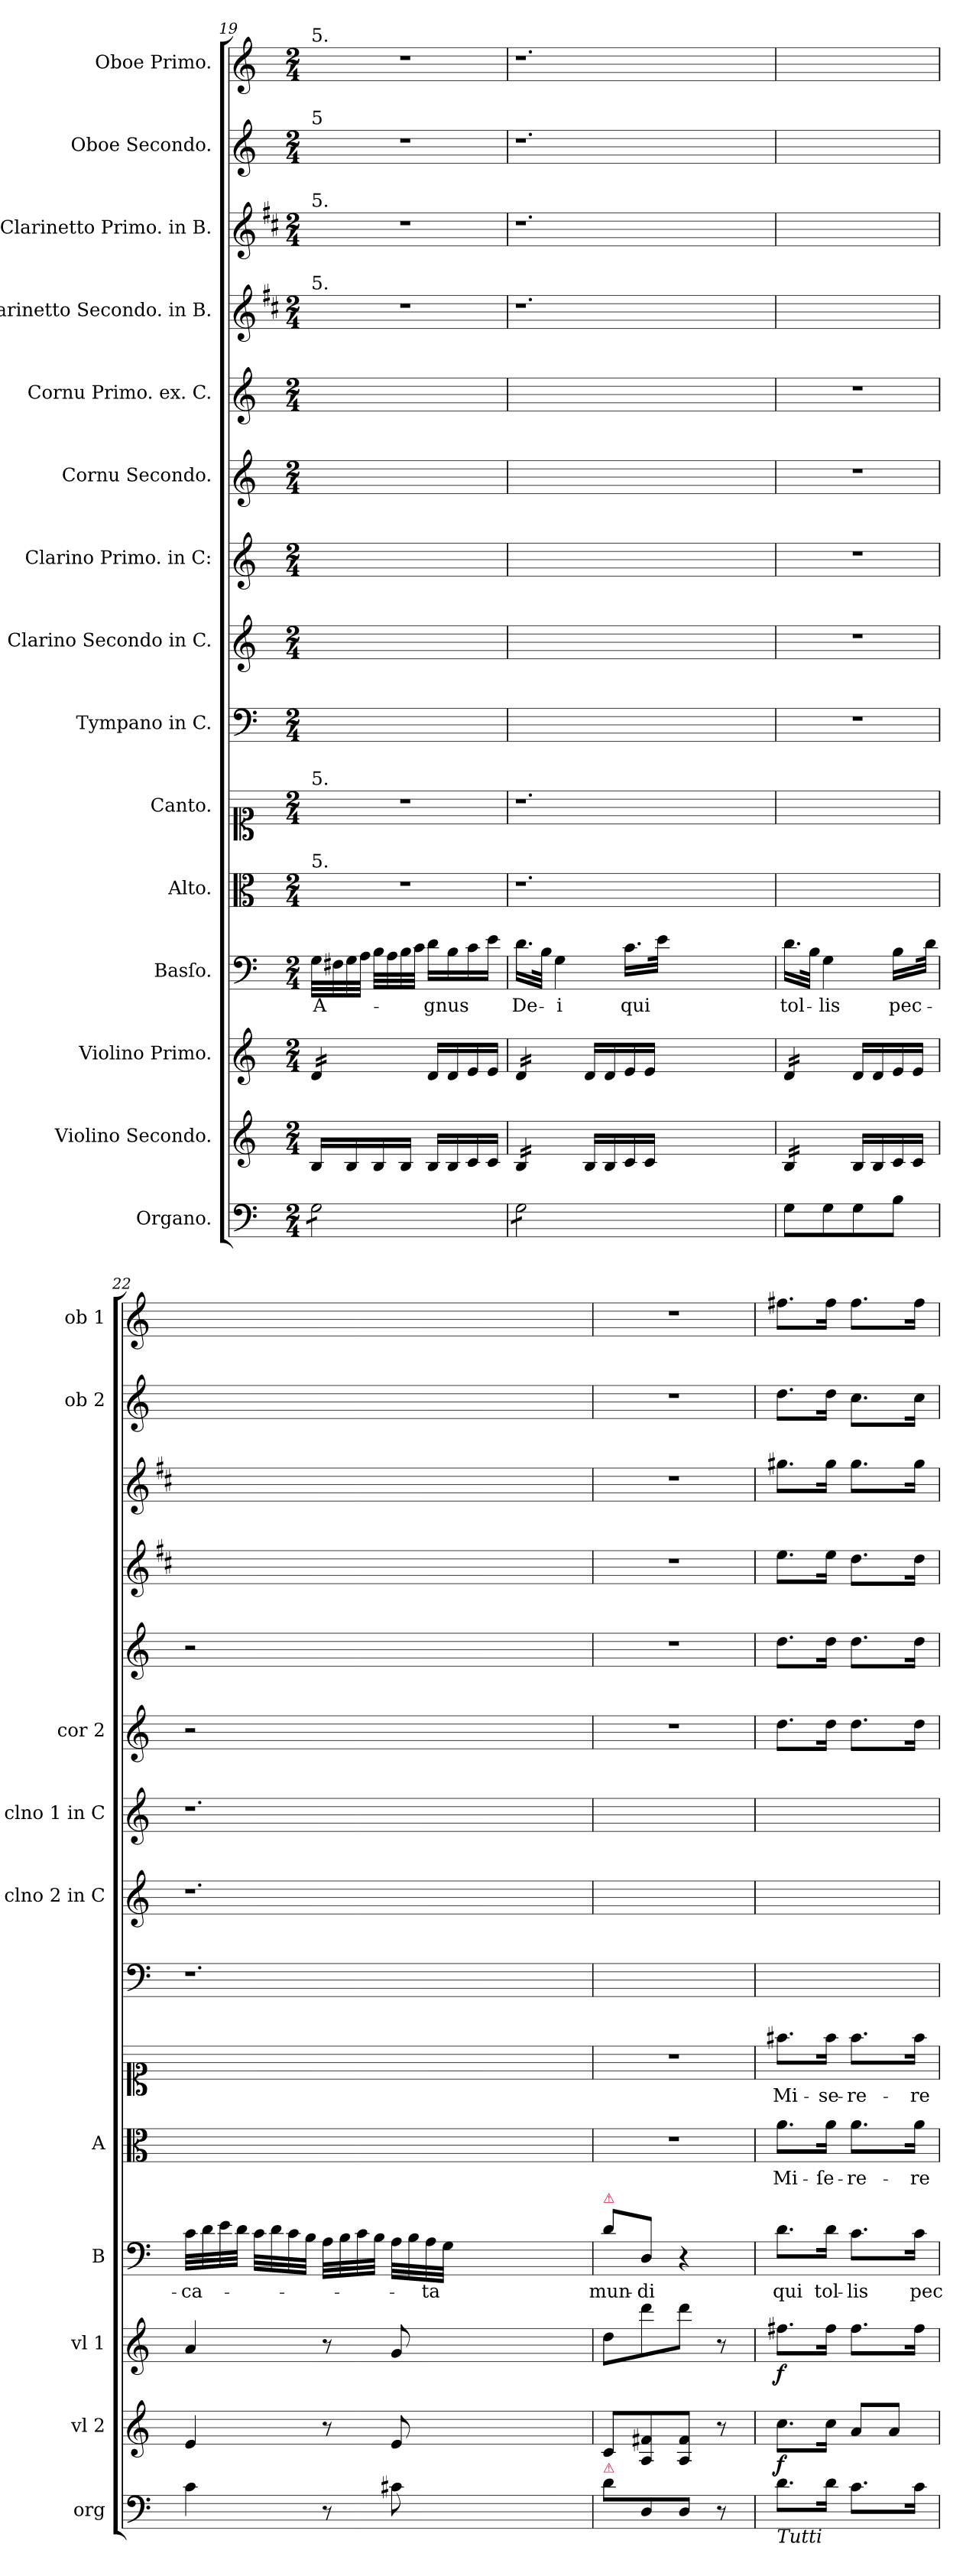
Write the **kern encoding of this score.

**kern	**dynam	**kern	**dynam	**kern	**dynam	**kern	**text	**kern	**text	**kern	**text	**kern	**kern	**kern	**kern	**kern	**kern	**kern	**kern	**kern
*part15	*part15	*part14	*part14	*part13	*part13	*part12	*part12	*part11	*part11	*part10	*part10	*part9	*part8	*part7	*part6	*part5	*part4	*part3	*part2	*part1
*staff15	*staff15	*staff14	*staff14	*staff13	*staff13	*staff12	*staff12	*staff11	*staff11	*staff10	*staff10	*staff9	*staff8	*staff7	*staff6	*staff5	*staff4	*staff3	*staff2	*staff1
*I"Organo.	*	*I"Violino Secondo.	*	*I"Violino Primo.	*	*I"Basſo.	*	*I"Alto.	*	*I"Canto.	*	*I"Tympano in C.	*I"Clarino Secondo in C.	*I"Clarino Primo. in C:	*I"Cornu Secondo.	*I"Cornu Primo. ex. C.	*I"Clarinetto Secondo. in B.	*I"Clarinetto Primo. in B.	*I"Oboe Secondo.	*I"Oboe Primo.
*I'org	*	*I'vl 2	*	*I'vl 1	*	*I'B	*	*I'A	*	*	*	*	*I'clno 2 in C	*I'clno 1 in C	*I'cor 2	*	*	*	*I'ob 2	*I'ob 1
*clefF4	*	*clefG2	*	*clefG2	*	*clefF4	*	*clefC3	*	*clefC1	*	*clefF4	*clefG2	*clefG2	*clefG2	*clefG2	*clefG2	*clefG2	*clefG2	*clefG2
*	*	*	*	*	*	*	*	*	*	*	*	*	*	*	*	*	*ITrd1c2	*ITrd1c2	*	*
*k[]	*	*k[]	*	*k[]	*	*k[]	*	*k[]	*	*k[]	*	*k[]	*k[]	*k[]	*k[]	*k[]	*k[]	*k[]	*k[]	*k[]
*M2/4	*	*M2/4	*	*M2/4	*	*M2/4	*	*M2/4	*	*M2/4	*	*M2/4	*M2/4	*M2/4	*M2/4	*M2/4	*M2/4	*M2/4	*M2/4	*M2/4
=19	=19	=19	=19	=19	=19	=19	=19	=19	=19	=19	=19	=19	=19	=19	=19	=19	=19	=19	=19	=19
!	!	!	!	!	!	!	!	!	!	!	!	!	!	!	!	!	!	!	!	!LO:TX:a:t=5.
!	!	!	!	!	!	!	!	!	!	!	!	!	!	!	!	!	!	!	!LO:TX:a:t=5	!
!	!	!	!	!	!	!	!	!	!	!	!	!	!	!	!	!	!	!LO:TX:a:t=5.	!	!
!	!	!	!	!	!	!	!	!	!	!	!	!	!	!	!	!	!LO:TX:a:t=5.	!	!	!
!	!	!	!	!	!	!	!	!	!	!LO:TX:a:t=5.	!	!	!	!	!	!	!	!	!	!
!	!	!	!	!	!	!	!	!LO:TX:a:t=5.	!	!	!	!	!	!	!	!	!	!	!	!
*tremolo	*	*	*	*	*	*	*	*	*	*	*	*	*	*	*	*	*	*	*	*
*	*	*	*	*tremolo	*	*	*	*	*	*	*	*	*	*	*	*	*	*	*	*
8G\L	piano	16B/LL	piano	16d/LL	piano	32G\LLL	A-	2r	.	2r	.	2ryy	2ryy	2ryy	2ryy	2ryy	2r	2r	2r	2r
.	.	.	.	.	.	32F#X\	.	.	.	.	.	.	.	.	.	.	.	.	.	.
.	.	16B/	.	16d/	.	32G\	.	.	.	.	.	.	.	.	.	.	.	.	.	.
.	.	.	.	.	.	32A\JJJ	.	.	.	.	.	.	.	.	.	.	.	.	.	.
8G\	.	16B/	.	16d/	.	32B\LLL	.	.	.	.	.	.	.	.	.	.	.	.	.	.
.	.	.	.	.	.	32A\	.	.	.	.	.	.	.	.	.	.	.	.	.	.
.	.	16B/JJ	.	16d/JJ	.	32B\	.	.	.	.	.	.	.	.	.	.	.	.	.	.
*	*	*	*	*Xtremolo	*	*	*	*	*	*	*	*	*	*	*	*	*	*	*	*
.	.	.	.	.	.	32c\JJJ	.	.	.	.	.	.	.	.	.	.	.	.	.	.
8G\	.	16B/LL	.	16d/LL	.	16d\LL	-gnus	.	.	.	.	.	.	.	.	.	.	.	.	.
.	.	16B/	.	16d/	.	16B\	.	.	.	.	.	.	.	.	.	.	.	.	.	.
8G\J	.	16c/	.	16e/	.	16c\	.	.	.	.	.	.	.	.	.	.	.	.	.	.
.	.	16c/JJ	.	16e/JJ	.	16e\JJ	.	.	.	.	.	.	.	.	.	.	.	.	.	.
=20	=20	=20	=20	=20	=20	=20	=20	=20	=20	=20	=20	=20	=20	=20	=20	=20	=20	=20	=20	=20
*	*	*tremolo	*	*	*	*	*	*	*	*	*	*	*	*	*	*	*	*	*	*
*	*	*	*	*tremolo	*	*	*	*	*	*	*	*	*	*	*	*	*	*	*	*
8G\L	.	16B/LL	.	16d/LL	.	16.d\LL	De-	1.r	.	1.r	.	1.ryy	1.ryy	1.ryy	1.ryy	1.ryy	1.r	1.r	1.r	1.r
.	.	16B/	.	16d/	.	.	.	.	.	.	.	.	.	.	.	.	.	.	.	.
.	.	.	.	.	.	32B\JJk	.	.	.	.	.	.	.	.	.	.	.	.	.	.
8G\	.	16B/	.	16d/	.	4G\	-i	.	.	.	.	.	.	.	.	.	.	.	.	.
.	.	16B/JJ	.	16d/JJ	.	.	.	.	.	.	.	.	.	.	.	.	.	.	.	.
*	*	*	*	*Xtremolo	*	*	*	*	*	*	*	*	*	*	*	*	*	*	*	*
*	*	*Xtremolo	*	*	*	*	*	*	*	*	*	*	*	*	*	*	*	*	*	*
8G\	.	16B/LL	.	16d/LL	.	.	.	.	.	.	.	.	.	.	.	.	.	.	.	.
.	.	16B/	.	16d/	.	.	.	.	.	.	.	.	.	.	.	.	.	.	.	.
8G\J	.	16c/	.	16e/	.	16.c\LL	qui	.	.	.	.	.	.	.	.	.	.	.	.	.
*Xtremolo	*	*	*	*	*	*	*	*	*	*	*	*	*	*	*	*	*	*	*	*
.	.	16c/JJ	.	16e/JJ	.	.	.	.	.	.	.	.	.	.	.	.	.	.	.	.
.	.	.	.	.	.	32e\JJk	.	.	.	.	.	.	.	.	.	.	.	.	.	.
1ryy	.	1ryy	.	1ryy	.	1ryy	.	.	.	.	.	.	.	.	.	.	.	.	.	.
=21	=21	=21	=21	=21	=21	=21	=21	=21	=21	=21	=21	=21	=21	=21	=21	=21	=21	=21	=21	=21
*	*	*tremolo	*	*	*	*	*	*	*	*	*	*	*	*	*	*	*	*	*	*
*	*	*	*	*tremolo	*	*	*	*	*	*	*	*	*	*	*	*	*	*	*	*
8G\L	.	16B/LL	.	16d/LL	.	16.d\LL	tol-	2ryy	.	2ryy	.	2r	2r	2r	2r	2r	2ryy	2ryy	2ryy	2ryy
.	.	16B/	.	16d/	.	.	.	.	.	.	.	.	.	.	.	.	.	.	.	.
.	.	.	.	.	.	32B\JJk	.	.	.	.	.	.	.	.	.	.	.	.	.	.
8G\	.	16B/	.	16d/	.	4G\	-lis	.	.	.	.	.	.	.	.	.	.	.	.	.
.	.	16B/JJ	.	16d/JJ	.	.	.	.	.	.	.	.	.	.	.	.	.	.	.	.
*	*	*	*	*Xtremolo	*	*	*	*	*	*	*	*	*	*	*	*	*	*	*	*
*	*	*Xtremolo	*	*	*	*	*	*	*	*	*	*	*	*	*	*	*	*	*	*
8G\	.	16B/LL	.	16d/LL	.	.	.	.	.	.	.	.	.	.	.	.	.	.	.	.
.	.	16B/	.	16d/	.	.	.	.	.	.	.	.	.	.	.	.	.	.	.	.
!	!	!	!	!	!	!LO:N:vis=16	!	!	!	!	!	!	!	!	!	!	!	!	!	!
8B\J	.	16c/	.	16e/	.	16.B\LL	pec-	.	.	.	.	.	.	.	.	.	.	.	.	.
.	.	16c/JJ	.	16e/JJ	.	.	.	.	.	.	.	.	.	.	.	.	.	.	.	.
.	.	.	.	.	.	32d\JJk	.	.	.	.	.	.	.	.	.	.	.	.	.	.
=22	=22	=22	=22	=22	=22	=22	=22	=22	=22	=22	=22	=22	=22	=22	=22	=22	=22	=22	=22	=22
4c\	.	4e/	.	4a/	.	32c\LLL	-ca-	1.ryy	.	1.ryy	.	1.r	1.r	1.r	2r	2r	1.ryy	1.ryy	1.ryy	1.ryy
.	.	.	.	.	.	32d\	.	.	.	.	.	.	.	.	.	.	.	.	.	.
.	.	.	.	.	.	32e\	.	.	.	.	.	.	.	.	.	.	.	.	.	.
.	.	.	.	.	.	32d\JJJ	.	.	.	.	.	.	.	.	.	.	.	.	.	.
.	.	.	.	.	.	32c\LLL	.	.	.	.	.	.	.	.	.	.	.	.	.	.
.	.	.	.	.	.	32d\	.	.	.	.	.	.	.	.	.	.	.	.	.	.
.	.	.	.	.	.	32c\	.	.	.	.	.	.	.	.	.	.	.	.	.	.
.	.	.	.	.	.	32B\JJJ	.	.	.	.	.	.	.	.	.	.	.	.	.	.
8r	.	8r	.	8r	.	32A\LLL	.	.	.	.	.	.	.	.	.	.	.	.	.	.
.	.	.	.	.	.	32B\	.	.	.	.	.	.	.	.	.	.	.	.	.	.
.	.	.	.	.	.	32c\	.	.	.	.	.	.	.	.	.	.	.	.	.	.
.	.	.	.	.	.	32B\JJJ	.	.	.	.	.	.	.	.	.	.	.	.	.	.
8c#X\	.	8e/	.	8g/	.	32A\LLL	.	.	.	.	.	.	.	.	.	.	.	.	.	.
.	.	.	.	.	.	32B\	.	.	.	.	.	.	.	.	.	.	.	.	.	.
.	.	.	.	.	.	32A\	-ta	.	.	.	.	.	.	.	.	.	.	.	.	.
.	.	.	.	.	.	32G\JJJ	.	.	.	.	.	.	.	.	.	.	.	.	.	.
1ryy	.	1ryy	.	1ryy	.	1ryy	.	.	.	.	.	.	.	.	1ryy	1ryy	.	.	.	.
=23	=23	=23	=23	=23	=23	=23	=23	=23	=23	=23	=23	=23	=23	=23	=23	=23	=23	=23	=23	=23
!	!	!	!	!	!	!LO:TX:a:color=crimson:t=⚠	!	!	!	!	!	!	!	!	!	!	!	!	!	!
!LO:TX:a:color=crimson:t=⚠	!	!	!	!	!	!	!	!	!	!	!	!	!	!	!	!	!	!	!	!
8d\L	.	8c/L	.	8dd\L	.	8d\L	mun-	2r	.	2r	.	2ryy	2ryy	2ryy	2r	2r	2r	2r	2r	2r
8D/	.	8A/ 8f#X/	.	8ddd\	.	8D/J	-di	.	.	.	.	.	.	.	.	.	.	.	.	.
8D/J	.	8A/ 8f#/J	.	8ddd\J	.	4r	.	.	.	.	.	.	.	.	.	.	.	.	.	.
8r	.	8r	.	8r	.	.	.	.	.	.	.	.	.	.	.	.	.	.	.	.
=24	=24	=24	=24	=24	=24	=24	=24	=24	=24	=24	=24	=24	=24	=24	=24	=24	=24	=24	=24	=24
!LO:TX:b:i:t=Tutti	!	!	!	!	!	!	!	!	!	!	!	!	!	!	!	!	!	!	!	!
8.d\L	.	8.cc\L	f	8.ff#X\L	f	8.d\L	qui	8.a\L	Mi-	8.ff#X\L	Mi-	2ryy	2ryy	2ryy	8.dd\L	8.dd\L	8.dd\L	8.ff#X\L	8.dd\L	8.ff#X\L
16d\Jk	.	16cc\Jk	.	16ff#\Jk	.	16d\Jk	tol-	16a\Jk	-ſe-	16ff#\Jk	-se-	.	.	.	16dd\Jk	16dd\Jk	16dd\Jk	16ff#\Jk	16dd\Jk	16ff#\Jk
8.c\L	.	8a/L	.	8.ff#\L	.	8.c\L	-lis	8.a\L	-re-	8.ff#\L	-re-	.	.	.	8.dd\L	8.dd\L	8.cc\L	8.ff#\L	8.cc\L	8.ff#\L
.	.	8a/J	.	.	.	.	.	.	.	.	.	.	.	.	.	.	.	.	.	.
16c\Jk	.	.	.	16ff#\Jk	.	16c\Jk	pec-	16a\Jk	-re	16ff#\Jk	-re	.	.	.	16dd\Jk	16dd\Jk	16cc\Jk	16ff#\Jk	16cc\Jk	16ff#\Jk
=	=	=	=	=	=	=	=	=	=	=	=	=	=	=	=	=	=	=	=	=
*-	*-	*-	*-	*-	*-	*-	*-	*-	*-	*-	*-	*-	*-	*-	*-	*-	*-	*-	*-	*-
